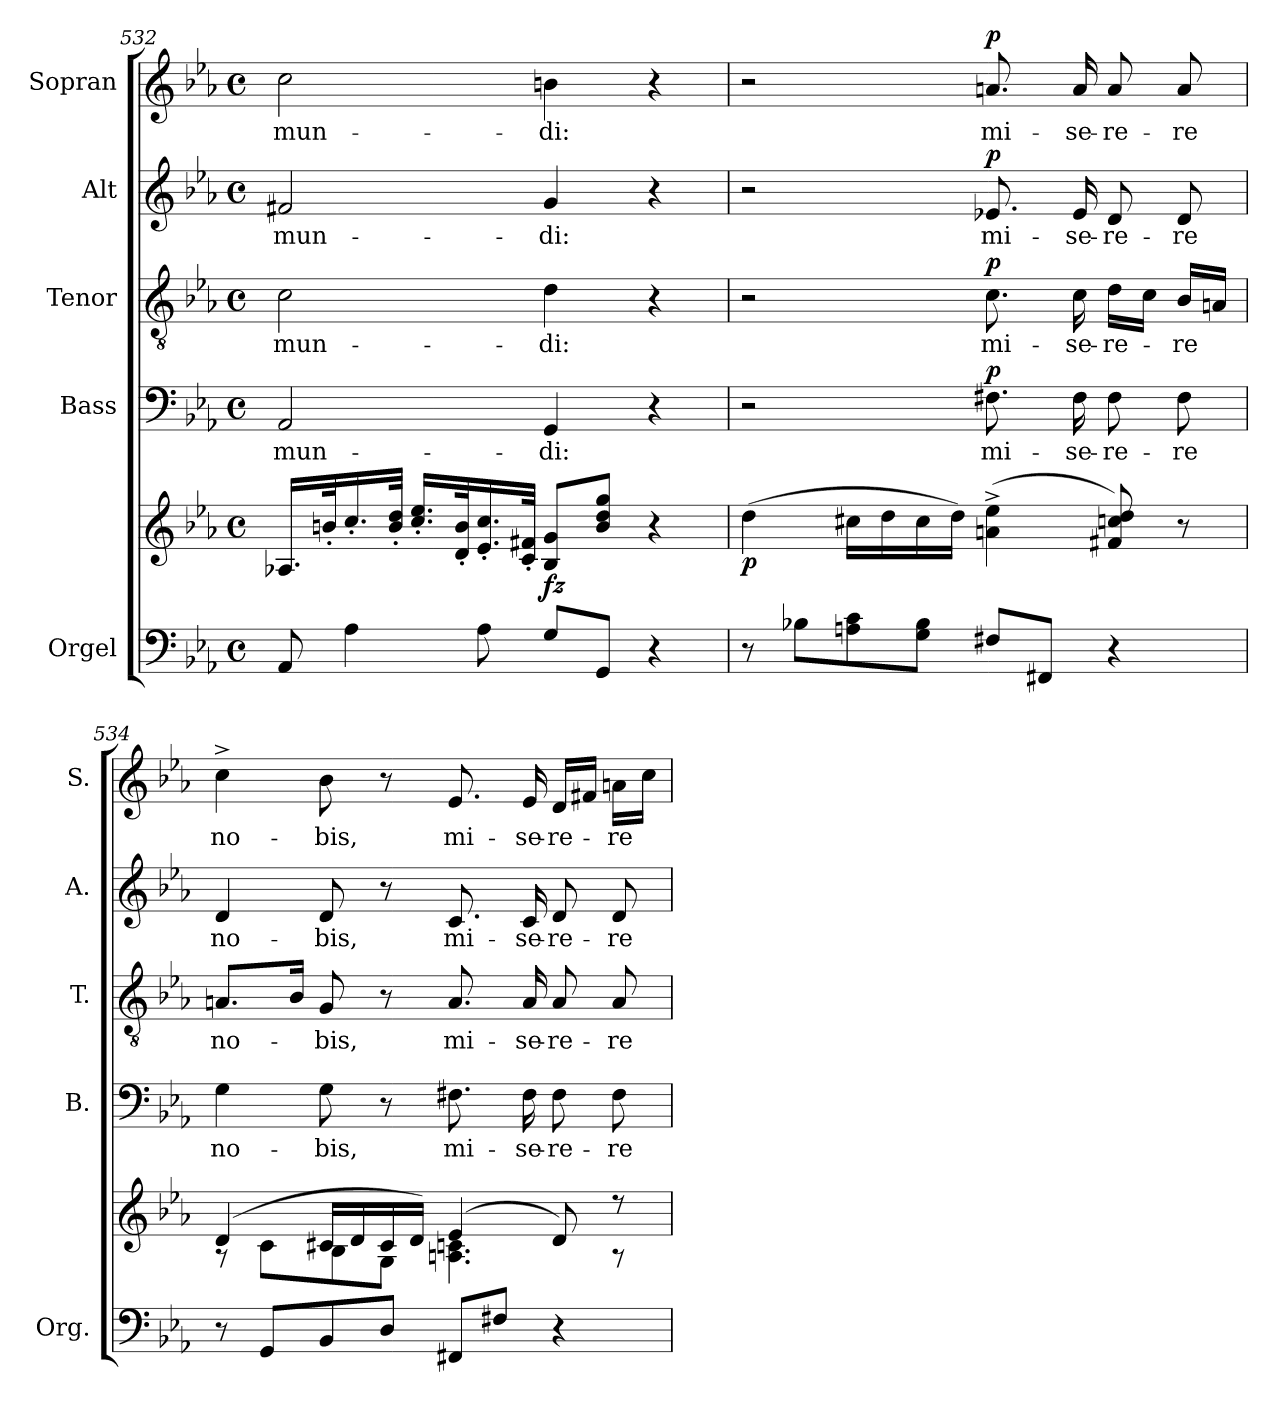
**kern	**kern	**dynam	**kern	**text	**dynam	**kern	**text	**dynam	**kern	**text	**dynam	**kern	**text	**dynam
*part5	*part5	*part5	*part4	*part4	*part4	*part3	*part3	*part3	*part2	*part2	*part2	*part1	*part1	*part1
*staff6	*staff5	*staff5/6	*staff4	*staff4	*staff4	*staff3	*staff3	*staff3	*staff2	*staff2	*staff2	*staff1	*staff1	*staff1
*I"Orgel	*	*	*I"Bass	*	*	*I"Tenor	*	*	*I"Alt	*	*	*I"Sopran	*	*
*I'Org.	*	*	*I'B.	*	*	*I'T.	*	*	*I'A.	*	*	*I'S.	*	*
*clefF4	*clefG2	*	*clefF4	*	*	*clefGv2	*	*	*clefG2	*	*	*clefG2	*	*
*k[b-e-a-]	*k[b-e-a-]	*	*k[b-e-a-]	*	*	*k[b-e-a-]	*	*	*k[b-e-a-]	*	*	*k[b-e-a-]	*	*
*E-:	*E-:	*	*E-:	*	*	*E-:	*	*	*E-:	*	*	*E-:	*	*
*M4/4	*M4/4	*	*M4/4	*	*	*M4/4	*	*	*M4/4	*	*	*M4/4	*	*
*met(c)	*met(c)	*	*met(c)	*	*	*met(c)	*	*	*met(c)	*	*	*met(c)	*	*
=532	=532	=532	=532	=532	=532	=532	=532	=532	=532	=532	=532	=532	=532	=532
!	!	!	!	!LO:LY:b	!	!	!LO:LY:b	!	!	!LO:LY:b	!	!	!LO:LY:b	!
8AA-/	16.A-X/LL	.	2AA-/	mun-	.	2c\	mun-	.	2f#X/	mun-	.	2cc\	mun-	.
.	32bn'</k	.	.	.	.	.	.	.	.	.	.	.	.	.
4A-\	16.cc'</	.	.	.	.	.	.	.	.	.	.	.	.	.
.	32b/'< 32dd/'<JJk	.	.	.	.	.	.	.	.	.	.	.	.	.
.	16.cc/'< 16.ee-/'<LL	.	.	.	.	.	.	.	.	.	.	.	.	.
.	32d/'< 32b/'<k	.	.	.	.	.	.	.	.	.	.	.	.	.
8A-\	16.e-/'< 16.cc/'<	.	.	.	.	.	.	.	.	.	.	.	.	.
.	32c/'< 32f#X/'<JJk	.	.	.	.	.	.	.	.	.	.	.	.	.
!	!	!LO:DY:b	!	!LO:LY:b	!	!	!LO:LY:b	!	!	!LO:LY:b	!	!	!LO:LY:b	!
8G/L	8B-/ 8g/L	fz	4GG/	-di:	.	4d\	-di:	.	4g/	-di:	.	4bn\	-di:	.
8GG/J	8b/ 8dd/ 8gg/J	.	.	.	.	.	.	.	.	.	.	.	.	.
4r	4r	.	4r	.	.	4r	.	.	4r	.	.	4r	.	.
=533	=533	=533	=533	=533	=533	=533	=533	=533	=533	=533	=533	=533	=533	=533
!	!	!LO:DY:b	!	!	!	!	!	!	!	!	!	!	!	!
8r	(>4dd\	p	2r	.	.	2r	.	.	2r	.	.	2r	.	.
8B-X\L	.	.	.	.	.	.	.	.	.	.	.	.	.	.
8An\ 8c\	16cc#X\LL	.	.	.	.	.	.	.	.	.	.	.	.	.
.	16dd\	.	.	.	.	.	.	.	.	.	.	.	.	.
8G\ 8B-\J	16cc#\	.	.	.	.	.	.	.	.	.	.	.	.	.
.	16dd\JJ)	.	.	.	.	.	.	.	.	.	.	.	.	.
!	!	!	!	!LO:LY:b	!LO:DY:a	!	!LO:LY:b	!LO:DY:a	!	!LO:LY:b	!LO:DY:a	!	!LO:LY:b	!LO:DY:a
8F#X/L	(>4an\^> 4ee-\^>	.	8.F#X\	mi-	p	8.c\	mi-	p	8.e-X/	mi-	p	8.an/	mi-	p
8FF#X/J	.	.	.	.	.	.	.	.	.	.	.	.	.	.
!	!	!	!	!LO:LY:b	!	!	!LO:LY:b	!	!	!LO:LY:b	!	!	!LO:LY:b	!
.	.	.	16F#\	-se-	.	16c\	-se-	.	16e-/	-se-	.	16a/	-se-	.
!	!	!	!	!LO:LY:b	!	!	!LO:LY:b	!	!	!LO:LY:b	!	!	!LO:LY:b	!
4r	8f#X/ 8ccn/ 8dd/)	.	8F#\	-re-	.	16d\LL	-re-	.	8d/	-re-	.	8a/	-re-	.
.	.	.	.	.	.	16c\JJ	.	.	.	.	.	.	.	.
!	!	!	!	!LO:LY:b	!	!	!LO:LY:b	!	!	!LO:LY:b	!	!	!LO:LY:b	!
.	8r	.	8F#\	-re	.	16B-/LL	-re	.	8d/	-re	.	8a/	-re	.
.	.	.	.	.	.	16An/JJ	.	.	.	.	.	.	.	.
=534	=534	=534	=534	=534	=534	=534	=534	=534	=534	=534	=534	=534	=534	=534
*	*^	*	*	*	*	*	*	*	*	*	*	*	*	*
!	!	!	!	!	!LO:LY:b	!	!	!LO:LY:b	!	!	!LO:LY:b	!	!	!LO:LY:b	!
8r	(4d/	8rG	.	4G\	no-	.	8.An/L	no-	.	4d/	no-	.	4cc^>\	no-	.
8GG/L	.	8c\L	.	.	.	.	.	.	.	.	.	.	.	.	.
.	.	.	.	.	.	.	16B-/Jk	.	.	.	.	.	.	.	.
!	!	!	!	!	!LO:LY:b	!	!	!LO:LY:b	!	!	!LO:LY:b	!	!	!LO:LY:b	!
8BB-/	16c#X/LL	8B-\	.	8G\	-bis,	.	8G/	-bis,	.	8d/	-bis,	.	8b-\	-bis,	.
.	16d/	.	.	.	.	.	.	.	.	.	.	.	.	.	.
8D/J	16c#/	8G\J	.	8r	.	.	8r	.	.	8r	.	.	8r	.	.
.	16d/JJ)	.	.	.	.	.	.	.	.	.	.	.	.	.	.
!	!	!	!	!	!LO:LY:b	!	!	!LO:LY:b	!	!	!LO:LY:b	!	!	!LO:LY:b	!
8FF#X/L	(4e-/	4.An\ 4.c\	.	8.F#X\	mi-	.	8.A/	mi-	.	8.c/	mi-	.	8.e-/	mi-	.
8F#X/J	.	.	.	.	.	.	.	.	.	.	.	.	.	.	.
!	!	!	!	!	!LO:LY:b	!	!	!LO:LY:b	!	!	!LO:LY:b	!	!	!LO:LY:b	!
.	.	.	.	16F#\	-se-	.	16A/	-se-	.	16c/	-se-	.	16e-/	-se-	.
!	!	!	!	!	!LO:LY:b	!	!	!LO:LY:b	!	!	!LO:LY:b	!	!	!LO:LY:b	!
4r	8d/)	.	.	8F#\	-re-	.	8A/	-re-	.	8d/	-re-	.	16d/LL	-re-	.
.	.	.	.	.	.	.	.	.	.	.	.	.	16f#X/JJ	.	.
!	!	!	!	!	!LO:LY:b	!	!	!LO:LY:b	!	!	!LO:LY:b	!	!	!LO:LY:b	!
.	8r	8r	.	8F#\	-re	.	8A/	-re	.	8d/	-re	.	16an\LL	-re	.
.	.	.	.	.	.	.	.	.	.	.	.	.	16cc\JJ	.	.
*	*v	*v	*	*	*	*	*	*	*	*	*	*	*	*	*
=	=	=	=	=	=	=	=	=	=	=	=	=	=	=
*-	*-	*-	*-	*-	*-	*-	*-	*-	*-	*-	*-	*-	*-	*-
